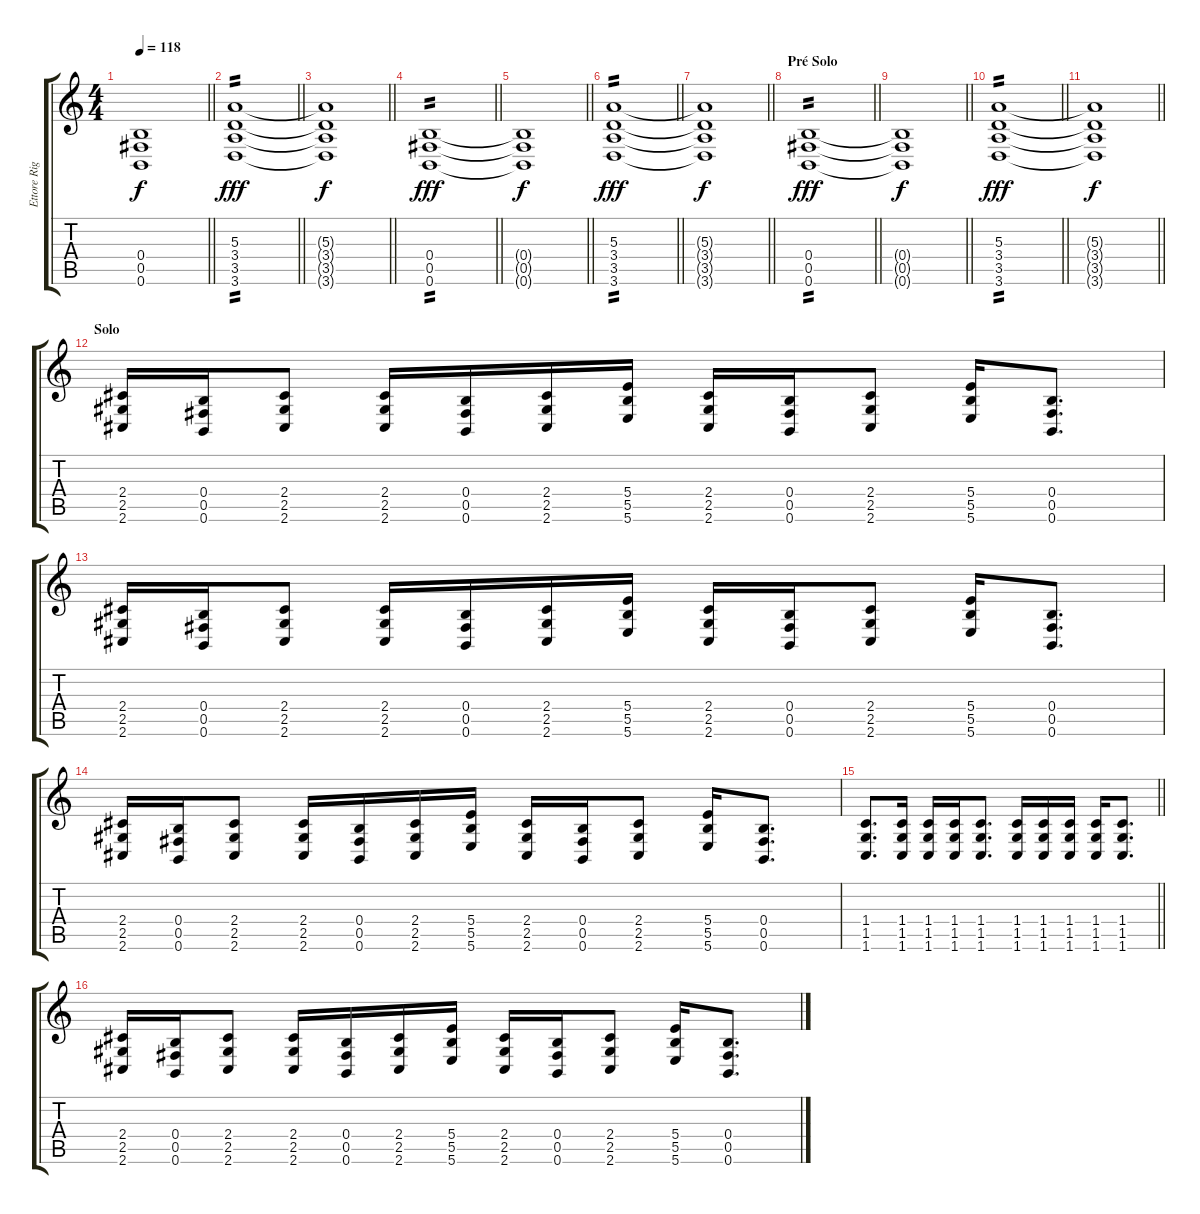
\track ("Ettore Rigotti" "Ettore Rig") {instrument distortionguitar}
\staff {score tabs}
\tuning (Db4 Ab3 E3 B2 Gb2 B1) {hide}
\ts (4 4)
\tempo 118
\clef g2
\barLineRight lightlight
\ks c
(0.4{t} 0.5{t} 0.6{t}).1{dy f} |
\barLineRight lightlight
(5.3 3.4 3.5 3.6).1{tp 2 dy fff} |
\barLineRight lightlight
(5.3{t} 3.4{t} 3.5{t} 3.6{t}).1{dy f} |
\barLineRight lightlight
(0.4 0.5 0.6).1{tp 2 dy fff} |
\barLineRight lightlight
(0.4{t} 0.5{t} 0.6{t}).1{dy f} |
\barLineRight lightlight
(5.3 3.4 3.5 3.6).1{tp 2 dy fff} |
\barLineRight lightlight
(5.3{t} 3.4{t} 3.5{t} 3.6{t}).1{dy f} |
\section ("" "Pré Solo")
\barLineRight lightlight
(0.4 0.5 0.6).1{tp 2 dy fff} |
\barLineRight lightlight
(0.4{t} 0.5{t} 0.6{t}).1{dy f} |
\barLineRight lightlight
(5.3 3.4 3.5 3.6).1{tp 2 dy fff} |
\barLineRight lightlight
(5.3{t} 3.4{t} 3.5{t} 3.6{t}).1{dy f} |
\section ("" "Solo")
(2.4 2.5 2.6).16 (0.4 0.5 0.6).16 (2.4 2.5 2.6).8 (2.4 2.5 2.6).16 (0.4 0.5 0.6).16 (2.4 2.5 2.6).16 (5.4 5.5 5.6).16 (2.4 2.5 2.6).16 (0.4 0.5 0.6).16 (2.4 2.5 2.6).8 (5.4 5.5 5.6).16 (0.4 0.5 0.6).8{d} |
(2.4 2.5 2.6).16 (0.4 0.5 0.6).16 (2.4 2.5 2.6).8 (2.4 2.5 2.6).16 (0.4 0.5 0.6).16 (2.4 2.5 2.6).16 (5.4 5.5 5.6).16 (2.4 2.5 2.6).16 (0.4 0.5 0.6).16 (2.4 2.5 2.6).8 (5.4 5.5 5.6).16 (0.4 0.5 0.6).8{d} |
(2.4 2.5 2.6).16 (0.4 0.5 0.6).16 (2.4 2.5 2.6).8 (2.4 2.5 2.6).16 (0.4 0.5 0.6).16 (2.4 2.5 2.6).16 (5.4 5.5 5.6).16 (2.4 2.5 2.6).16 (0.4 0.5 0.6).16 (2.4 2.5 2.6).8 (5.4 5.5 5.6).16 (0.4 0.5 0.6).8{d} |
\barLineRight lightlight
(1.4 1.5 1.6).8{d} (1.4 1.5 1.6).16 (1.4 1.5 1.6).16 (1.4 1.5 1.6).16 (1.4 1.5 1.6).8{d} (1.4 1.5 1.6).16 (1.4 1.5 1.6).16 (1.4 1.5 1.6).16 (1.4 1.5 1.6).16 (1.4 1.5 1.6).8{d} |
(2.4 2.5 2.6).16 (0.4 0.5 0.6).16 (2.4 2.5 2.6).8 (2.4 2.5 2.6).16 (0.4 0.5 0.6).16 (2.4 2.5 2.6).16 (5.4 5.5 5.6).16 (2.4 2.5 2.6).16 (0.4 0.5 0.6).16 (2.4 2.5 2.6).8 (5.4 5.5 5.6).16 (0.4 0.5 0.6).8{d}
